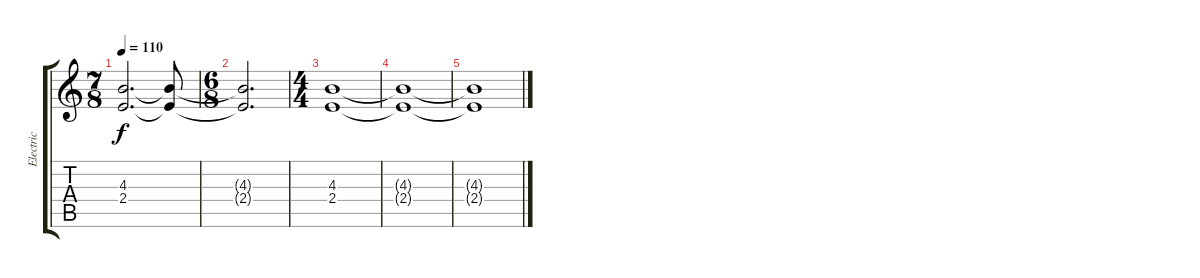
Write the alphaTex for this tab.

\track ("Electric" "Electric") {instrument overdrivenguitar}
\staff {score tabs}
\tuning (E4 B3 G3 D3 A2 E2) {hide}
\ts (7 8)
\tempo 110
\clef g2
\ks c
(4.3 2.4).2{d dy f} (4.3{t} 2.4{t}).8 |
\ts (6 8)
(4.3{t} 2.4{t}).2{d} |
\ts (4 4)
(4.3 2.4).1 |
(4.3{t} 2.4{t}).1 |
(4.3{t} 2.4{t}).1
